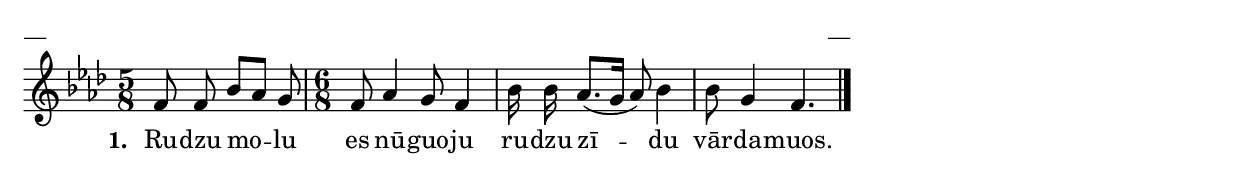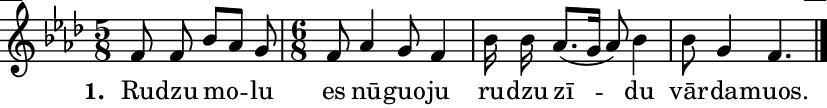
\version "2.13.18"
#(ly:set-option 'crop #t)

\paper {
line-width = 14\cm
left-margin = 0.4\cm
between-system-padding = 0.1\cm
between-system-space = 0.1\cm
}
% SBTZK, p.98
\layout {
indent = #0
ragged-last = ##f
}


voiceA = \relative c' {
\clef "treble"
\key f \minor
\time 5/8
f8 f bes [as] g | \time 6/8 f as4 g8 f4 | bes16 bes as8. ([g16] as8) bes4 | bes8 g4 f4. \bar"|."
}

lyricA = \lyricmode {
\set stanza = "1. "
Ru -- dzu mo -- lu es nū -- guo -- ju ru -- dzu zī -- du vār -- da -- muos.
}

fullScore = <<
%\new ChordNames { \chordsA }
\new Staff {
<<
\new Voice = "voiceA" { \oneVoice \autoBeamOff \voiceA }
\new Lyrics \lyricsto "voiceA"  \lyricA
%\new Voice = "voiceB" { \voiceTwo \autoBeamOff \voiceB }
>>
}
>>



\score {
\fullScore
\header { piece = "__" opus = "__" }
}
\markup { \with-color #(x11-color 'white) \sans \smaller "__" }
\score {
\unfoldRepeats
\fullScore
\midi {
\context { \Staff \remove "Staff_performer" }
\context { \Voice \consists "Staff_performer" }
}
}


